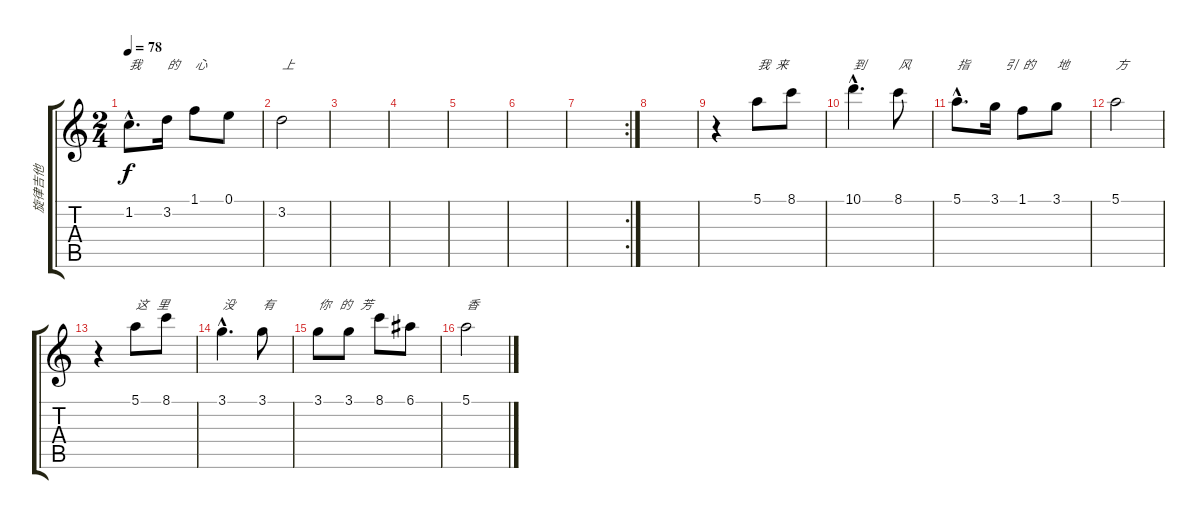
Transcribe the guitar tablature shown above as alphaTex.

\track ("旋律吉他" "旋律吉他") {instrument acousticguitarsteel}
\staff {score tabs}
\tuning (E4 B3 G3 D3 A2 E2) {hide}
\ts (2 4)
\tempo 78
\clef g2
\ks c
1.2{hac}.8{d txt "我" dy f} 3.2.16{txt "的"} 1.1.8{txt "心"} 0.1.8 |
3.2.2{txt "上"} |
|
|
|
|
\rc 2
|
|
r.4 5.1.8{txt "我  来"} 8.1.8 |
10.1{hac}.4{d txt "到"} 8.1.8{txt "风"} |
5.1{hac}.8{d txt "指            引"} 3.1.16 1.1.8{txt "的"} 3.1.8{txt "地"} |
5.1.2{txt "方"} |
r.4 5.1.8{txt "这   里"} 8.1.8 |
3.1{hac}.4{d txt "没"} 3.1.8{txt "有"} |
3.1.8{txt "你   的   芳"} 3.1.8 8.1.8 6.1.8 |
5.1.2{txt "香"}
